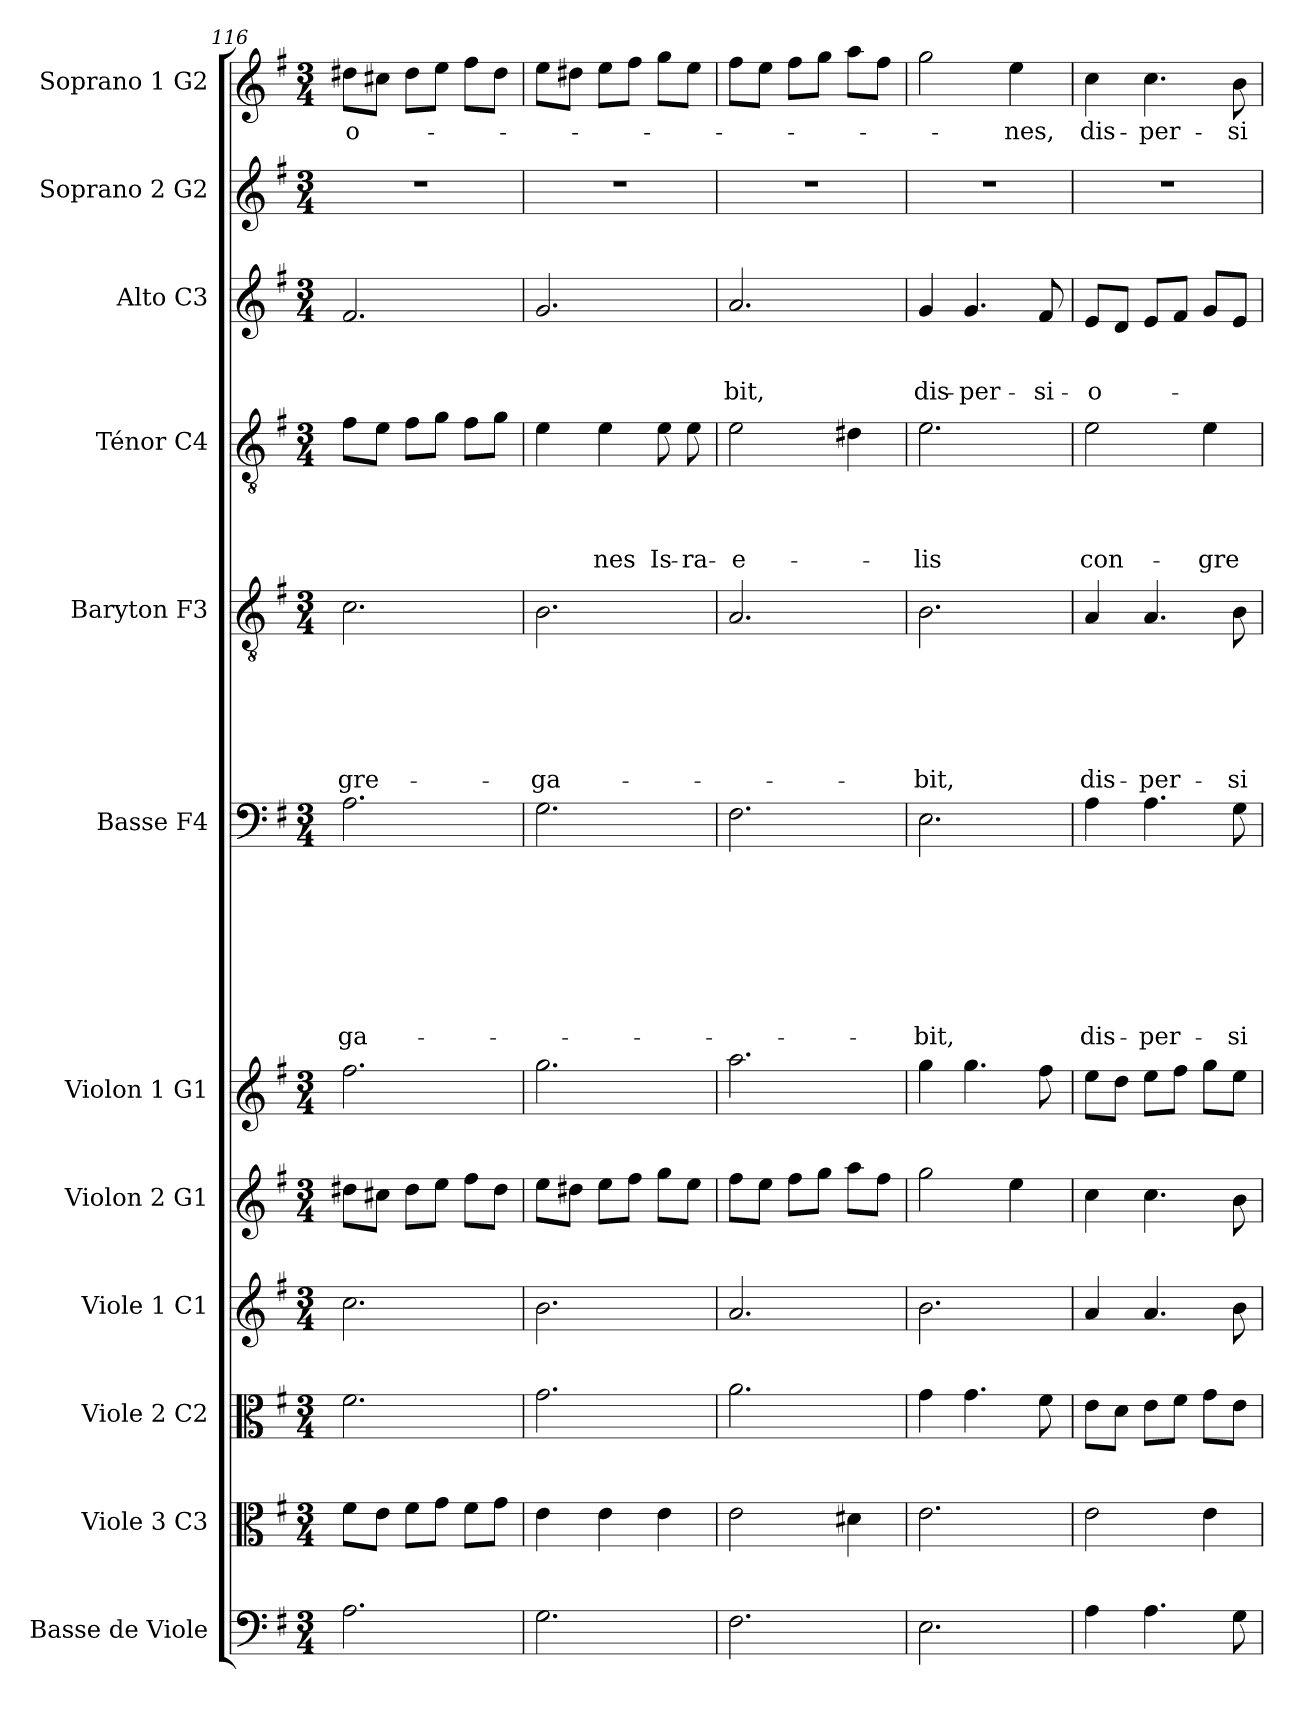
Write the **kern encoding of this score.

**kern	**kern	**kern	**kern	**kern	**kern	**kern	**text	**text	**text	**text	**text	**text	**text	**text	**kern	**text	**text	**text	**text	**text	**text	**kern	**text	**text	**text	**text	**kern	**text	**text	**text	**kern	**kern	**text
*part12	*part11	*part10	*part9	*part8	*part7	*part6	*part6	*part6	*part6	*part6	*part6	*part6	*part6	*part6	*part5	*part5	*part5	*part5	*part5	*part5	*part5	*part4	*part4	*part4	*part4	*part4	*part3	*part3	*part3	*part3	*part2	*part1	*part1
*staff12	*staff11	*staff10	*staff9	*staff8	*staff7	*staff6	*staff6	*staff6	*staff6	*staff6	*staff6	*staff6	*staff6	*staff6	*staff5	*staff5	*staff5	*staff5	*staff5	*staff5	*staff5	*staff4	*staff4	*staff4	*staff4	*staff4	*staff3	*staff3	*staff3	*staff3	*staff2	*staff1	*staff1
*I"Basse de Viole	*I"Viole 3 C3	*I"Viole 2 C2	*I"Viole 1 C1	*I"Violon 2 G1	*I"Violon 1 G1	*I"Basse F4	*	*	*	*	*	*	*	*	*I"Baryton F3	*	*	*	*	*	*	*I"Ténor C4	*	*	*	*	*I"Alto C3	*	*	*	*I"Soprano 2 G2	*I"Soprano 1 G2	*
*I'Bvle	*I'Vle 3	*I'Vle2	*I'Vle 1	*I'Vln2	*I'Vln1	*I'B	*	*	*	*	*	*	*	*	*I'Bar	*	*	*	*	*	*	*I'T	*	*	*	*	*I'A	*	*	*	*I'S2	*I'S 1	*
!!LO:PB:g=z
*clefF4	*clefC3	*clefC3	*clefG2	*clefG2	*clefG2	*clefF4	*	*	*	*	*	*	*	*	*clefGv2	*	*	*	*	*	*	*clefGv2	*	*	*	*	*clefG2	*	*	*	*clefG2	*clefG2	*
*ITrd7c12	*	*	*	*	*	*	*	*	*	*	*	*	*	*	*	*	*	*	*	*	*	*	*	*	*	*	*	*	*	*	*	*	*
*k[f#]	*k[f#]	*k[f#]	*k[f#]	*k[f#]	*k[f#]	*k[f#]	*	*	*	*	*	*	*	*	*k[f#]	*	*	*	*	*	*	*k[f#]	*	*	*	*	*k[f#]	*	*	*	*k[f#]	*k[f#]	*
*G:	*G:	*G:	*G:	*G:	*G:	*G:	*	*	*	*	*	*	*	*	*G:	*	*	*	*	*	*	*G:	*	*	*	*	*G:	*	*	*	*G:	*G:	*
*M3/4	*M3/4	*M3/4	*M3/4	*M3/4	*M3/4	*M3/4	*	*	*	*	*	*	*	*	*M3/4	*	*	*	*	*	*	*M3/4	*	*	*	*	*M3/4	*	*	*	*M3/4	*M3/4	*
=116	=116	=116	=116	=116	=116	=116	=116	=116	=116	=116	=116	=116	=116	=116	=116	=116	=116	=116	=116	=116	=116	=116	=116	=116	=116	=116	=116	=116	=116	=116	=116	=116	=116
!	!	!	!	!	!	!	!	!	!	!	!	!	!	!LO:LY:b	!	!	!	!	!	!	!LO:LY:b	!	!	!	!	!	!	!	!	!	!	!	!LO:LY:b
2.AA\	8f#\L	2.f#\	2.cc\	8dd#X\L	2.ff#\	2.A\	.	.	.	.	.	.	.	-ga-	2.c\	.	.	.	.	.	-gre-	8f#\L	.	.	.	.	2.f#/	.	.	.	2.r	8dd#X\L	-o-
.	8e\J	.	.	8cc#\J	.	.	.	.	.	.	.	.	.	.	.	.	.	.	.	.	.	8e\J	.	.	.	.	.	.	.	.	.	8cc#\J	.
.	8f#\L	.	.	8dd#\L	.	.	.	.	.	.	.	.	.	.	.	.	.	.	.	.	.	8f#\L	.	.	.	.	.	.	.	.	.	8dd#\L	.
.	8g\J	.	.	8ee\J	.	.	.	.	.	.	.	.	.	.	.	.	.	.	.	.	.	8g\J	.	.	.	.	.	.	.	.	.	8ee\J	.
.	8f#\L	.	.	8ff#\L	.	.	.	.	.	.	.	.	.	.	.	.	.	.	.	.	.	8f#\L	.	.	.	.	.	.	.	.	.	8ff#\L	.
.	8g\J	.	.	8dd#\J	.	.	.	.	.	.	.	.	.	.	.	.	.	.	.	.	.	8g\J	.	.	.	.	.	.	.	.	.	8dd#\J	.
=117	=117	=117	=117	=117	=117	=117	=117	=117	=117	=117	=117	=117	=117	=117	=117	=117	=117	=117	=117	=117	=117	=117	=117	=117	=117	=117	=117	=117	=117	=117	=117	=117	=117
!	!	!	!	!	!	!	!	!	!	!	!	!	!	!	!	!	!	!	!	!	!LO:LY:b	!	!	!	!	!	!	!	!	!	!	!	!
2.GG\	4e\	2.g\	2.b\	8ee\L	2.gg\	2.G\	.	.	.	.	.	.	.	.	2.B\	.	.	.	.	.	-ga-	4e\	.	.	.	.	2.g/	.	.	.	2.r	8ee\L	.
.	.	.	.	8dd#\J	.	.	.	.	.	.	.	.	.	.	.	.	.	.	.	.	.	.	.	.	.	.	.	.	.	.	.	8dd#\J	.
!	!	!	!	!	!	!	!	!	!	!	!	!	!	!	!	!	!	!	!	!	!	!	!	!	!	!LO:LY:b	!	!	!	!	!	!	!
.	4e\	.	.	8ee\L	.	.	.	.	.	.	.	.	.	.	.	.	.	.	.	.	.	4e\	.	.	.	-nes	.	.	.	.	.	8ee\L	.
.	.	.	.	8ff#\J	.	.	.	.	.	.	.	.	.	.	.	.	.	.	.	.	.	.	.	.	.	.	.	.	.	.	.	8ff#\J	.
!	!	!	!	!	!	!	!	!	!	!	!	!	!	!	!	!	!	!	!	!	!	!	!	!	!	!LO:LY:b	!	!	!	!	!	!	!
.	4e\	.	.	8gg\L	.	.	.	.	.	.	.	.	.	.	.	.	.	.	.	.	.	8e\	.	.	.	Is-	.	.	.	.	.	8gg\L	.
!	!	!	!	!	!	!	!	!	!	!	!	!	!	!	!	!	!	!	!	!	!	!	!	!	!	!LO:LY:b:rj	!	!	!	!	!	!	!
.	.	.	.	8ee\J	.	.	.	.	.	.	.	.	.	.	.	.	.	.	.	.	.	8e\	.	.	.	-ra-	.	.	.	.	.	8ee\J	.
=118	=118	=118	=118	=118	=118	=118	=118	=118	=118	=118	=118	=118	=118	=118	=118	=118	=118	=118	=118	=118	=118	=118	=118	=118	=118	=118	=118	=118	=118	=118	=118	=118	=118
!	!	!	!	!	!	!	!	!	!	!	!	!	!	!	!	!	!	!	!	!	!	!	!	!	!	!LO:LY:b	!	!	!	!LO:LY:b	!	!	!
2.FF#\	2e\	2.a\	2.a/	8ff#\L	2.aa\	2.F#\	.	.	.	.	.	.	.	.	2.A/	.	.	.	.	.	.	2e\	.	.	.	-e-	2.a/	.	.	-bit,	2.r	8ff#\L	.
.	.	.	.	8ee\J	.	.	.	.	.	.	.	.	.	.	.	.	.	.	.	.	.	.	.	.	.	.	.	.	.	.	.	8ee\J	.
.	.	.	.	8ff#\L	.	.	.	.	.	.	.	.	.	.	.	.	.	.	.	.	.	.	.	.	.	.	.	.	.	.	.	8ff#\L	.
.	.	.	.	8gg\J	.	.	.	.	.	.	.	.	.	.	.	.	.	.	.	.	.	.	.	.	.	.	.	.	.	.	.	8gg\J	.
.	4d#X\	.	.	8aa\L	.	.	.	.	.	.	.	.	.	.	.	.	.	.	.	.	.	4d#X\	.	.	.	.	.	.	.	.	.	8aa\L	.
.	.	.	.	8ff#\J	.	.	.	.	.	.	.	.	.	.	.	.	.	.	.	.	.	.	.	.	.	.	.	.	.	.	.	8ff#\J	.
=119	=119	=119	=119	=119	=119	=119	=119	=119	=119	=119	=119	=119	=119	=119	=119	=119	=119	=119	=119	=119	=119	=119	=119	=119	=119	=119	=119	=119	=119	=119	=119	=119	=119
!	!	!	!	!	!	!	!	!	!	!	!	!	!	!LO:LY:b	!	!	!	!	!	!	!LO:LY:b	!	!	!	!	!LO:LY:b	!	!	!	!LO:LY:b	!	!	!
2.EE\	2.e\	4g\	2.b\	2gg\	4gg\	2.E\	.	.	.	.	.	.	.	-bit,	2.B\	.	.	.	.	.	-bit,	2.e\	.	.	.	-lis	4g/	.	.	dis-	2.r	2gg\	.
!	!	!	!	!	!	!	!	!	!	!	!	!	!	!	!	!	!	!	!	!	!	!	!	!	!	!	!	!	!	!LO:LY:b	!	!	!
.	.	4.g\	.	.	4.gg\	.	.	.	.	.	.	.	.	.	.	.	.	.	.	.	.	.	.	.	.	.	4.g/	.	.	-per-	.	.	.
!	!	!	!	!	!	!	!	!	!	!	!	!	!	!	!	!	!	!	!	!	!	!	!	!	!	!	!	!	!	!	!	!	!LO:LY:b
.	.	.	.	4ee\	.	.	.	.	.	.	.	.	.	.	.	.	.	.	.	.	.	.	.	.	.	.	.	.	.	.	.	4ee\	-nes,
!	!	!	!	!	!	!	!	!	!	!	!	!	!	!	!	!	!	!	!	!	!	!	!	!	!	!	!	!	!	!LO:LY:b	!	!	!
.	.	8f#\	.	.	8ff#\	.	.	.	.	.	.	.	.	.	.	.	.	.	.	.	.	.	.	.	.	.	8f#/	.	.	-si-	.	.	.
=120	=120	=120	=120	=120	=120	=120	=120	=120	=120	=120	=120	=120	=120	=120	=120	=120	=120	=120	=120	=120	=120	=120	=120	=120	=120	=120	=120	=120	=120	=120	=120	=120	=120
!	!	!	!	!	!	!	!	!	!	!	!	!	!	!LO:LY:b	!	!	!	!	!	!	!LO:LY:b	!	!	!	!	!LO:LY:b	!	!	!	!LO:LY:b	!	!	!LO:LY:b
4AA\	2e\	8e\L	4a/	4cc\	8ee\L	4A\	.	.	.	.	.	.	.	dis-	4A/	.	.	.	.	.	dis-	2e\	.	.	.	con-	8e/L	.	.	-o-	2.r	4cc\	dis-
.	.	8d\J	.	.	8dd\J	.	.	.	.	.	.	.	.	.	.	.	.	.	.	.	.	.	.	.	.	.	8d/J	.	.	.	.	.	.
!	!	!	!	!	!	!	!	!	!	!	!	!	!	!LO:LY:b	!	!	!	!	!	!	!LO:LY:b	!	!	!	!	!	!	!	!	!	!	!	!LO:LY:b
4.AA\	.	8e\L	4.a/	4.cc\	8ee\L	4.A\	.	.	.	.	.	.	.	-per-	4.A/	.	.	.	.	.	-per-	.	.	.	.	.	8e/L	.	.	.	.	4.cc\	-per-
.	.	8f#\J	.	.	8ff#\J	.	.	.	.	.	.	.	.	.	.	.	.	.	.	.	.	.	.	.	.	.	8f#/J	.	.	.	.	.	.
!	!	!	!	!	!	!	!	!	!	!	!	!	!	!	!	!	!	!	!	!	!	!	!	!	!	!LO:LY:b	!	!	!	!	!	!	!
.	4e\	8g\L	.	.	8gg\L	.	.	.	.	.	.	.	.	.	.	.	.	.	.	.	.	4e\	.	.	.	-gre-	8g/L	.	.	.	.	.	.
!	!	!	!	!	!	!	!	!	!	!	!	!	!	!LO:LY:b	!	!	!	!	!	!	!LO:LY:b	!	!	!	!	!	!	!	!	!	!	!	!LO:LY:b
8GG\	.	8e\J	8b\	8b\	8ee\J	8G\	.	.	.	.	.	.	.	-si-	8B\	.	.	.	.	.	-si-	.	.	.	.	.	8e/J	.	.	.	.	8b\	-si-
=	=	=	=	=	=	=	=	=	=	=	=	=	=	=	=	=	=	=	=	=	=	=	=	=	=	=	=	=	=	=	=	=	=
*-	*-	*-	*-	*-	*-	*-	*-	*-	*-	*-	*-	*-	*-	*-	*-	*-	*-	*-	*-	*-	*-	*-	*-	*-	*-	*-	*-	*-	*-	*-	*-	*-	*-
